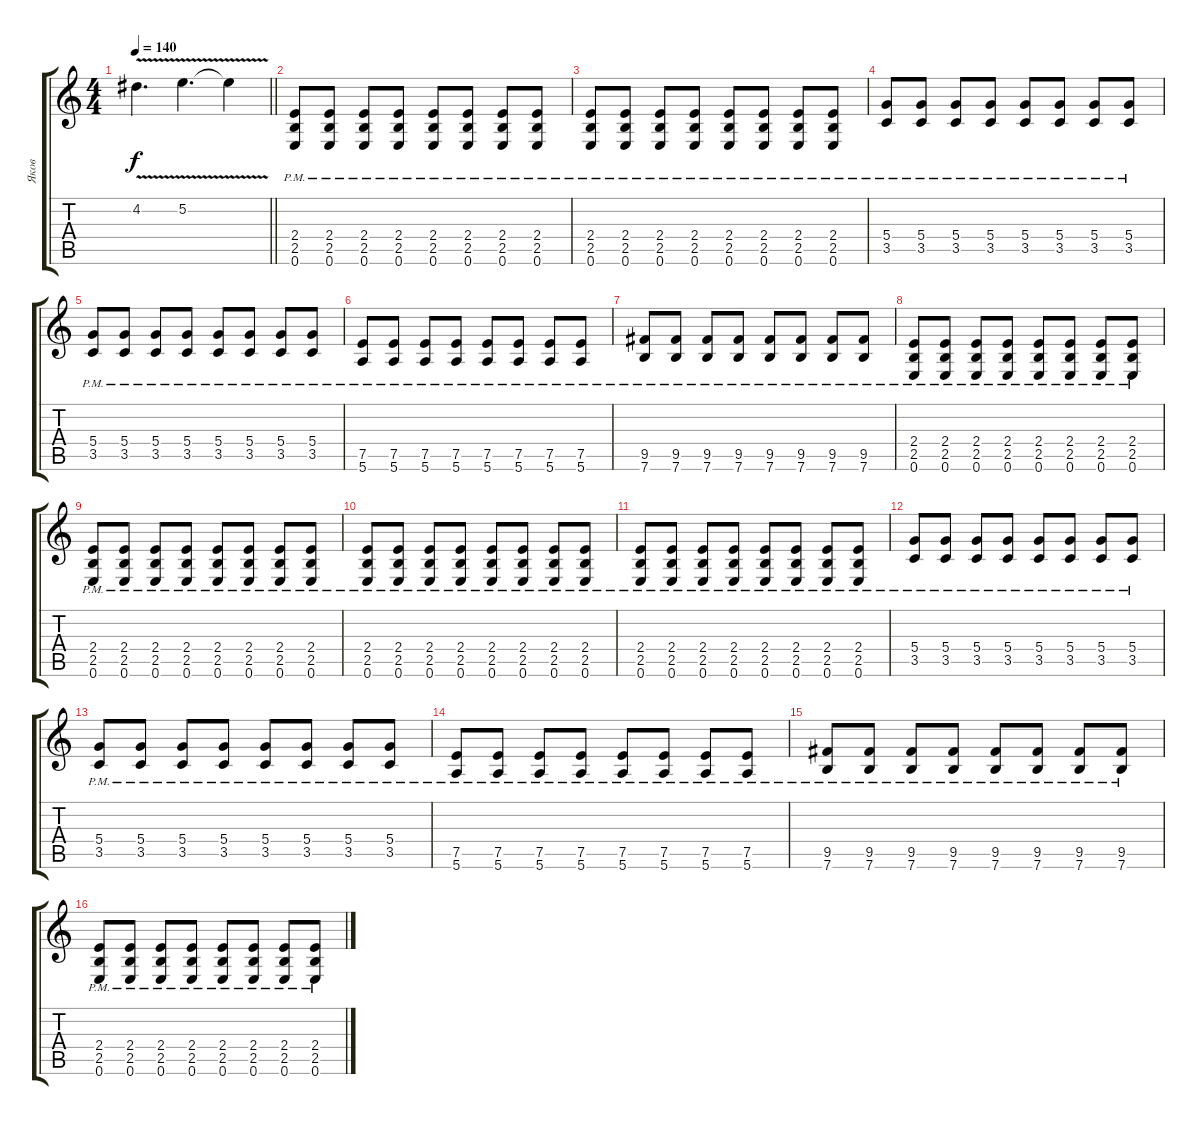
\track ("Яков" "Яков") {instrument distortionguitar}
\staff {score tabs}
\tuning (E4 B3 G3 D3 A2 E2) {hide}
\ts (4 4)
\tempo 140
\clef g2
\barLineRight lightlight
\ks c
4.2{v}.4{d dy f} 5.2{v}.4{d} 5.2{v t}.4 |
(2.4{pm} 2.5{pm} 0.6{pm}).8 (2.4{pm} 2.5{pm} 0.6{pm}).8 (2.4{pm} 2.5{pm} 0.6{pm}).8 (2.4{pm} 2.5{pm} 0.6{pm}).8 (2.4{pm} 2.5{pm} 0.6{pm}).8 (2.4{pm} 2.5{pm} 0.6{pm}).8 (2.4{pm} 2.5{pm} 0.6{pm}).8 (2.4{pm} 2.5{pm} 0.6{pm}).8 |
(2.4{pm} 2.5{pm} 0.6{pm}).8 (2.4{pm} 2.5{pm} 0.6{pm}).8 (2.4{pm} 2.5{pm} 0.6{pm}).8 (2.4{pm} 2.5{pm} 0.6{pm}).8 (2.4{pm} 2.5{pm} 0.6{pm}).8 (2.4{pm} 2.5{pm} 0.6{pm}).8 (2.4{pm} 2.5{pm} 0.6{pm}).8 (2.4{pm} 2.5{pm} 0.6{pm}).8 |
(5.4{pm} 3.5{pm}).8 (5.4{pm} 3.5{pm}).8 (5.4{pm} 3.5{pm}).8 (5.4{pm} 3.5{pm}).8 (5.4{pm} 3.5{pm}).8 (5.4{pm} 3.5{pm}).8 (5.4{pm} 3.5{pm}).8 (5.4{pm} 3.5{pm}).8 |
(5.4{pm} 3.5{pm}).8 (5.4{pm} 3.5{pm}).8 (5.4{pm} 3.5{pm}).8 (5.4{pm} 3.5{pm}).8 (5.4{pm} 3.5{pm}).8 (5.4{pm} 3.5{pm}).8 (5.4{pm} 3.5{pm}).8 (5.4{pm} 3.5{pm}).8 |
(7.5{pm} 5.6{pm}).8 (7.5{pm} 5.6{pm}).8 (7.5{pm} 5.6{pm}).8 (7.5{pm} 5.6{pm}).8 (7.5{pm} 5.6{pm}).8 (7.5{pm} 5.6{pm}).8 (7.5{pm} 5.6{pm}).8 (7.5{pm} 5.6{pm}).8 |
(9.5{pm} 7.6{pm}).8 (9.5{pm} 7.6{pm}).8 (9.5{pm} 7.6{pm}).8 (9.5{pm} 7.6{pm}).8 (9.5{pm} 7.6{pm}).8 (9.5{pm} 7.6{pm}).8 (9.5{pm} 7.6{pm}).8 (9.5{pm} 7.6{pm}).8 |
(2.4{pm} 2.5{pm} 0.6{pm}).8 (2.4{pm} 2.5{pm} 0.6{pm}).8 (2.4{pm} 2.5{pm} 0.6{pm}).8 (2.4{pm} 2.5{pm} 0.6{pm}).8 (2.4{pm} 2.5{pm} 0.6{pm}).8 (2.4{pm} 2.5{pm} 0.6{pm}).8 (2.4{pm} 2.5{pm} 0.6{pm}).8 (2.4{pm} 2.5{pm} 0.6{pm}).8 |
(2.4{pm} 2.5{pm} 0.6{pm}).8 (2.4{pm} 2.5{pm} 0.6{pm}).8 (2.4{pm} 2.5{pm} 0.6{pm}).8 (2.4{pm} 2.5{pm} 0.6{pm}).8 (2.4{pm} 2.5{pm} 0.6{pm}).8 (2.4{pm} 2.5{pm} 0.6{pm}).8 (2.4{pm} 2.5{pm} 0.6{pm}).8 (2.4{pm} 2.5{pm} 0.6{pm}).8 |
(2.4{pm} 2.5{pm} 0.6{pm}).8 (2.4{pm} 2.5{pm} 0.6{pm}).8 (2.4{pm} 2.5{pm} 0.6{pm}).8 (2.4{pm} 2.5{pm} 0.6{pm}).8 (2.4{pm} 2.5{pm} 0.6{pm}).8 (2.4{pm} 2.5{pm} 0.6{pm}).8 (2.4{pm} 2.5{pm} 0.6{pm}).8 (2.4{pm} 2.5{pm} 0.6{pm}).8 |
(2.4{pm} 2.5{pm} 0.6{pm}).8 (2.4{pm} 2.5{pm} 0.6{pm}).8 (2.4{pm} 2.5{pm} 0.6{pm}).8 (2.4{pm} 2.5{pm} 0.6{pm}).8 (2.4{pm} 2.5{pm} 0.6{pm}).8 (2.4{pm} 2.5{pm} 0.6{pm}).8 (2.4{pm} 2.5{pm} 0.6{pm}).8 (2.4{pm} 2.5{pm} 0.6{pm}).8 |
(5.4{pm} 3.5{pm}).8 (5.4{pm} 3.5{pm}).8 (5.4{pm} 3.5{pm}).8 (5.4{pm} 3.5{pm}).8 (5.4{pm} 3.5{pm}).8 (5.4{pm} 3.5{pm}).8 (5.4{pm} 3.5{pm}).8 (5.4{pm} 3.5{pm}).8 |
(5.4{pm} 3.5{pm}).8 (5.4{pm} 3.5{pm}).8 (5.4{pm} 3.5{pm}).8 (5.4{pm} 3.5{pm}).8 (5.4{pm} 3.5{pm}).8 (5.4{pm} 3.5{pm}).8 (5.4{pm} 3.5{pm}).8 (5.4{pm} 3.5{pm}).8 |
(7.5{pm} 5.6{pm}).8 (7.5{pm} 5.6{pm}).8 (7.5{pm} 5.6{pm}).8 (7.5{pm} 5.6{pm}).8 (7.5{pm} 5.6{pm}).8 (7.5{pm} 5.6{pm}).8 (7.5{pm} 5.6{pm}).8 (7.5{pm} 5.6{pm}).8 |
(9.5{pm} 7.6{pm}).8 (9.5{pm} 7.6{pm}).8 (9.5{pm} 7.6{pm}).8 (9.5{pm} 7.6{pm}).8 (9.5{pm} 7.6{pm}).8 (9.5{pm} 7.6{pm}).8 (9.5{pm} 7.6{pm}).8 (9.5{pm} 7.6{pm}).8 |
(2.4{pm} 2.5{pm} 0.6{pm}).8 (2.4{pm} 2.5{pm} 0.6{pm}).8 (2.4{pm} 2.5{pm} 0.6{pm}).8 (2.4{pm} 2.5{pm} 0.6{pm}).8 (2.4{pm} 2.5{pm} 0.6{pm}).8 (2.4{pm} 2.5{pm} 0.6{pm}).8 (2.4{pm} 2.5{pm} 0.6{pm}).8 (2.4{pm} 2.5{pm} 0.6{pm}).8
